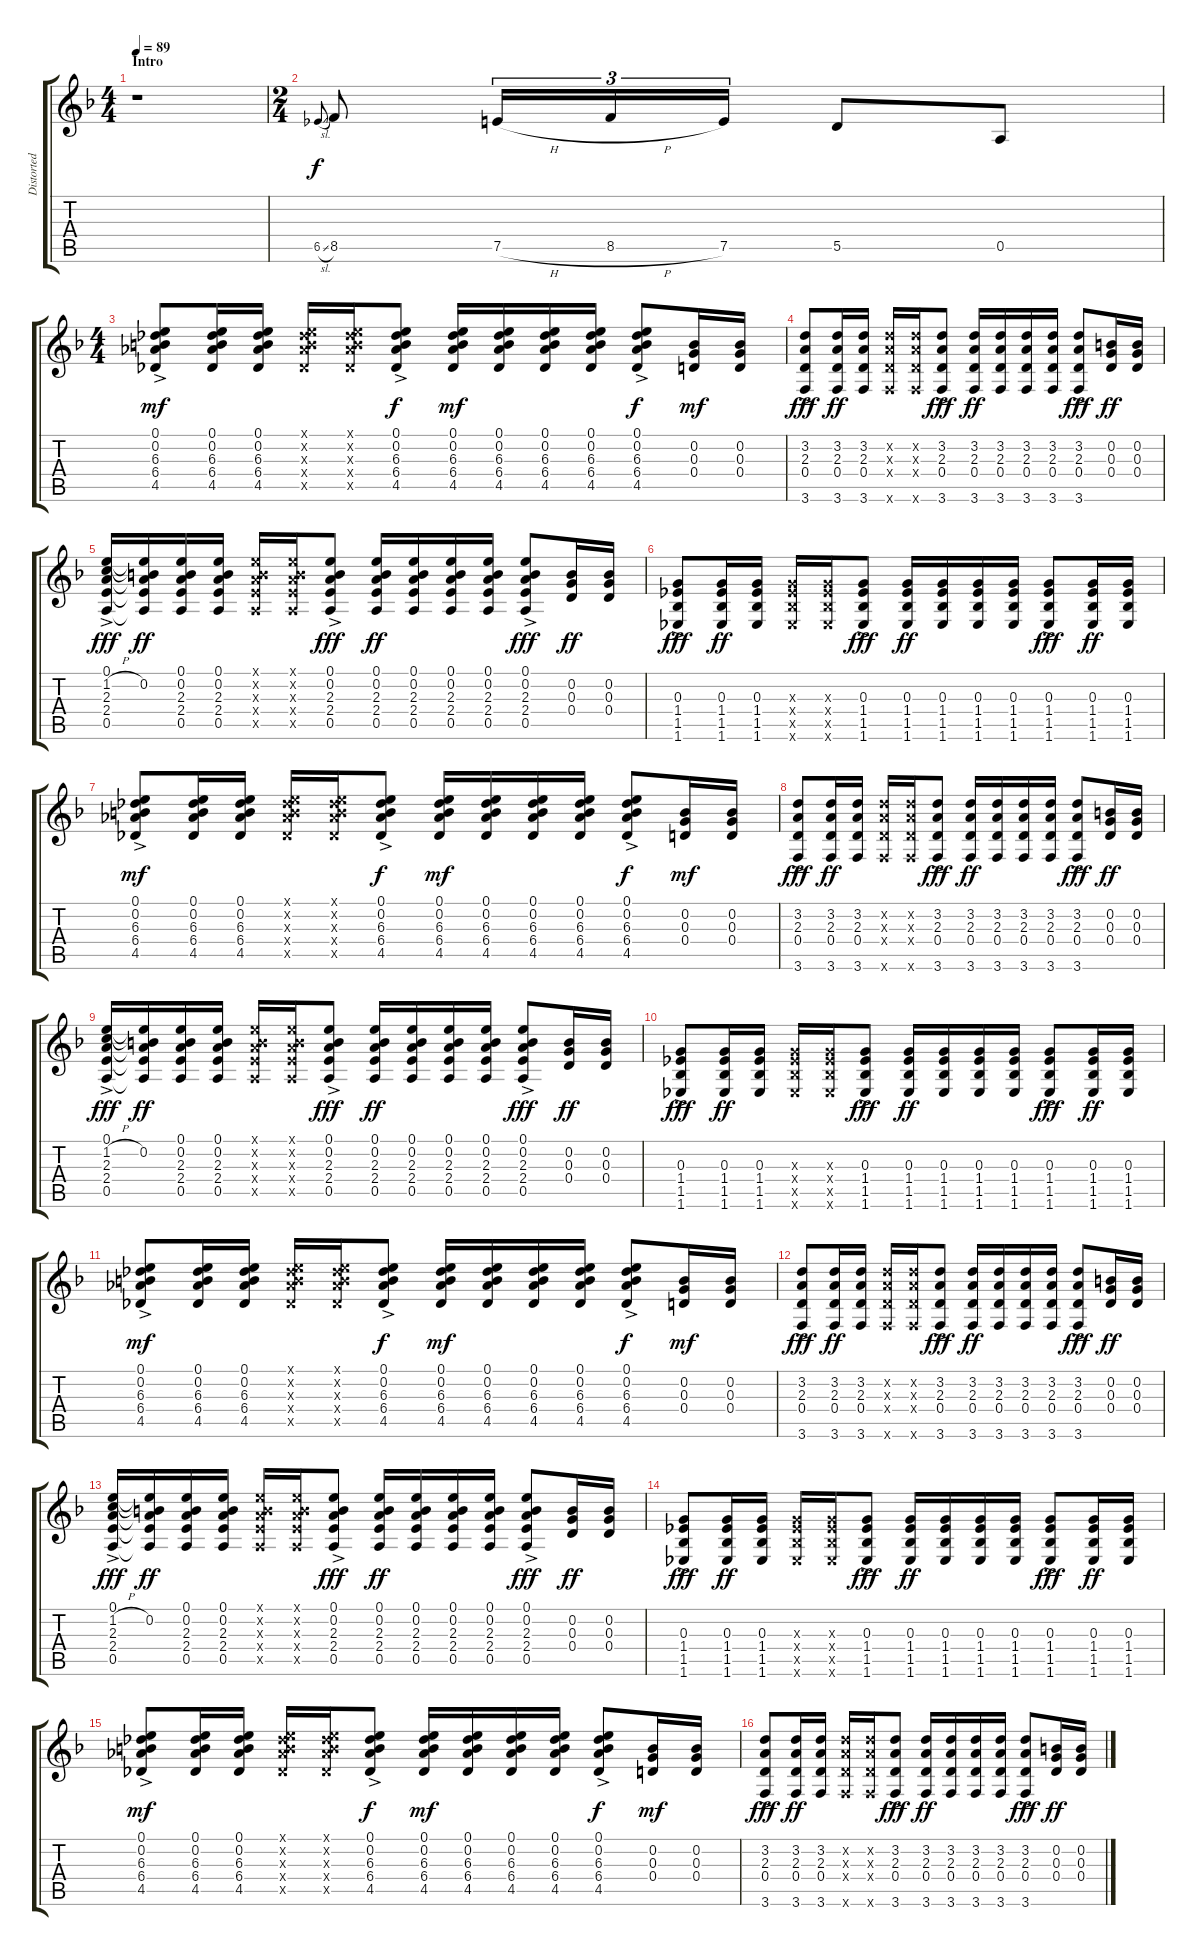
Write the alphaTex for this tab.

\track ("Distorted Guitar 2" "Distorted ") {instrument distortionguitar}
\staff {score tabs}
\tuning (E4 B3 G3 D3 A2 D2) {hide}
\ts (4 4)
\section ("" "Intro")
\tempo 89
\clef g2
\ks f
r.1{dy f instrument distortionguitar} |
\ts (2 4)
6.5{sl}.8{gr onbeat} 8.5.8 7.5{h}.16{tu (3 2)} 8.5{h}.16{tu (3 2)} 7.5.16{tu (3 2)} 5.5.8 0.5.8 |
\ts (4 4)
(0.1{ac} 0.2{ac} 6.3{ac} 6.4{ac} 4.5{ac}).8{dy mf} (0.1 0.2 6.3 6.4 4.5).16 (0.1 0.2 6.3 6.4 4.5).16 (0.1{x} 0.2{x} 6.3{x} 6.4{x} 4.5{x}).16 (0.1{x} 0.2{x} 6.3{x} 6.4{x} 4.5{x}).16 (0.1{ac} 0.2{ac} 6.3{ac} 6.4{ac} 4.5{ac}).8{dy f} (0.1 0.2 6.3 6.4 4.5).16{dy mf} (0.1 0.2 6.3 6.4 4.5).16 (0.1 0.2 6.3 6.4 4.5).16 (0.1 0.2 6.3 6.4 4.5).16 (0.1{ac} 0.2{ac} 6.3{ac} 6.4{ac} 4.5{ac}).8{dy f} (0.2 0.3 0.4).16{dy mf} (0.2 0.3 0.4).16 |
(3.2{ac} 2.3{ac} 0.4{ac} 3.6{ac}).8{dy fff} (3.2 2.3 0.4 3.6).16{dy ff} (3.2 2.3 0.4 3.6).16 (3.2{x} 2.3{x} 0.4{x} 3.6{x}).16 (3.2{x} 2.3{x} 0.4{x} 3.6{x}).16 (3.2{ac} 2.3{ac} 0.4{ac} 3.6{ac}).8{dy fff} (3.2 2.3 0.4 3.6).16{dy ff} (3.2 2.3 0.4 3.6).16 (3.2 2.3 0.4 3.6).16 (3.2 2.3 0.4 3.6).16 (3.2{ac} 2.3{ac} 0.4{ac} 3.6{ac}).8{dy fff} (0.2 0.3 0.4).16{dy ff} (0.2 0.3 0.4).16 |
(0.1{ac} 1.2{h ac} 2.3{ac} 2.4{ac} 0.5{ac}).16{dy fff} (0.1{t} 0.2 2.3{t} 2.4{t} 0.5{t}).16{dy ff} (0.1 0.2 2.3 2.4 0.5).16 (0.1 0.2 2.3 2.4 0.5).16 (0.1{x} 0.2{x} 2.3{x} 2.4{x} 0.5{x}).16 (0.1{x} 0.2{x} 2.3{x} 2.4{x} 0.5{x}).16 (0.1{ac} 0.2{ac} 2.3{ac} 2.4{ac} 0.5{ac}).8{dy fff} (0.1 0.2 2.3 2.4 0.5).16{dy ff} (0.1 0.2 2.3 2.4 0.5).16 (0.1 0.2 2.3 2.4 0.5).16 (0.1 0.2 2.3 2.4 0.5).16 (0.1{ac} 0.2{ac} 2.3{ac} 2.4{ac} 0.5{ac}).8{dy fff} (0.2 0.3 0.4).16{dy ff} (0.2 0.3 0.4).16 |
(0.3{ac} 1.4{ac} 1.5{ac} 1.6{ac}).8{dy fff} (0.3 1.4 1.5 1.6).16{dy ff} (0.3 1.4 1.5 1.6).16 (0.3{x} 1.4{x} 1.5{x} 1.6{x}).16 (0.3{x} 1.4{x} 1.5{x} 1.6{x}).16 (0.3{ac} 1.4{ac} 1.5{ac} 1.6{ac}).8{dy fff} (0.3 1.4 1.5 1.6).16{dy ff} (0.3 1.4 1.5 1.6).16 (0.3 1.4 1.5 1.6).16 (0.3 1.4 1.5 1.6).16 (0.3{ac} 1.4{ac} 1.5{ac} 1.6{ac}).8{dy fff} (0.3 1.4 1.5 1.6).16{dy ff} (0.3 1.4 1.5 1.6).16 |
(0.1{ac} 0.2{ac} 6.3{ac} 6.4{ac} 4.5{ac}).8{dy mf} (0.1 0.2 6.3 6.4 4.5).16 (0.1 0.2 6.3 6.4 4.5).16 (0.1{x} 0.2{x} 6.3{x} 6.4{x} 4.5{x}).16 (0.1{x} 0.2{x} 6.3{x} 6.4{x} 4.5{x}).16 (0.1{ac} 0.2{ac} 6.3{ac} 6.4{ac} 4.5{ac}).8{dy f} (0.1 0.2 6.3 6.4 4.5).16{dy mf} (0.1 0.2 6.3 6.4 4.5).16 (0.1 0.2 6.3 6.4 4.5).16 (0.1 0.2 6.3 6.4 4.5).16 (0.1{ac} 0.2{ac} 6.3{ac} 6.4{ac} 4.5{ac}).8{dy f} (0.2 0.3 0.4).16{dy mf} (0.2 0.3 0.4).16 |
(3.2{ac} 2.3{ac} 0.4{ac} 3.6{ac}).8{dy fff} (3.2 2.3 0.4 3.6).16{dy ff} (3.2 2.3 0.4 3.6).16 (3.2{x} 2.3{x} 0.4{x} 3.6{x}).16 (3.2{x} 2.3{x} 0.4{x} 3.6{x}).16 (3.2{ac} 2.3{ac} 0.4{ac} 3.6{ac}).8{dy fff} (3.2 2.3 0.4 3.6).16{dy ff} (3.2 2.3 0.4 3.6).16 (3.2 2.3 0.4 3.6).16 (3.2 2.3 0.4 3.6).16 (3.2{ac} 2.3{ac} 0.4{ac} 3.6{ac}).8{dy fff} (0.2 0.3 0.4).16{dy ff} (0.2 0.3 0.4).16 |
(0.1{ac} 1.2{h ac} 2.3{ac} 2.4{ac} 0.5{ac}).16{dy fff} (0.1{t} 0.2 2.3{t} 2.4{t} 0.5{t}).16{dy ff} (0.1 0.2 2.3 2.4 0.5).16 (0.1 0.2 2.3 2.4 0.5).16 (0.1{x} 0.2{x} 2.3{x} 2.4{x} 0.5{x}).16 (0.1{x} 0.2{x} 2.3{x} 2.4{x} 0.5{x}).16 (0.1{ac} 0.2{ac} 2.3{ac} 2.4{ac} 0.5{ac}).8{dy fff} (0.1 0.2 2.3 2.4 0.5).16{dy ff} (0.1 0.2 2.3 2.4 0.5).16 (0.1 0.2 2.3 2.4 0.5).16 (0.1 0.2 2.3 2.4 0.5).16 (0.1{ac} 0.2{ac} 2.3{ac} 2.4{ac} 0.5{ac}).8{dy fff} (0.2 0.3 0.4).16{dy ff} (0.2 0.3 0.4).16 |
(0.3{ac} 1.4{ac} 1.5{ac} 1.6{ac}).8{dy fff} (0.3 1.4 1.5 1.6).16{dy ff} (0.3 1.4 1.5 1.6).16 (0.3{x} 1.4{x} 1.5{x} 1.6{x}).16 (0.3{x} 1.4{x} 1.5{x} 1.6{x}).16 (0.3{ac} 1.4{ac} 1.5{ac} 1.6{ac}).8{dy fff} (0.3 1.4 1.5 1.6).16{dy ff} (0.3 1.4 1.5 1.6).16 (0.3 1.4 1.5 1.6).16 (0.3 1.4 1.5 1.6).16 (0.3{ac} 1.4{ac} 1.5{ac} 1.6{ac}).8{dy fff} (0.3 1.4 1.5 1.6).16{dy ff} (0.3 1.4 1.5 1.6).16 |
(0.1{ac} 0.2{ac} 6.3{ac} 6.4{ac} 4.5{ac}).8{dy mf} (0.1 0.2 6.3 6.4 4.5).16 (0.1 0.2 6.3 6.4 4.5).16 (0.1{x} 0.2{x} 6.3{x} 6.4{x} 4.5{x}).16 (0.1{x} 0.2{x} 6.3{x} 6.4{x} 4.5{x}).16 (0.1{ac} 0.2{ac} 6.3{ac} 6.4{ac} 4.5{ac}).8{dy f} (0.1 0.2 6.3 6.4 4.5).16{dy mf} (0.1 0.2 6.3 6.4 4.5).16 (0.1 0.2 6.3 6.4 4.5).16 (0.1 0.2 6.3 6.4 4.5).16 (0.1{ac} 0.2{ac} 6.3{ac} 6.4{ac} 4.5{ac}).8{dy f} (0.2 0.3 0.4).16{dy mf} (0.2 0.3 0.4).16 |
(3.2{ac} 2.3{ac} 0.4{ac} 3.6{ac}).8{dy fff} (3.2 2.3 0.4 3.6).16{dy ff} (3.2 2.3 0.4 3.6).16 (3.2{x} 2.3{x} 0.4{x} 3.6{x}).16 (3.2{x} 2.3{x} 0.4{x} 3.6{x}).16 (3.2{ac} 2.3{ac} 0.4{ac} 3.6{ac}).8{dy fff} (3.2 2.3 0.4 3.6).16{dy ff} (3.2 2.3 0.4 3.6).16 (3.2 2.3 0.4 3.6).16 (3.2 2.3 0.4 3.6).16 (3.2{ac} 2.3{ac} 0.4{ac} 3.6{ac}).8{dy fff} (0.2 0.3 0.4).16{dy ff} (0.2 0.3 0.4).16 |
(0.1{ac} 1.2{h ac} 2.3{ac} 2.4{ac} 0.5{ac}).16{dy fff} (0.1{t} 0.2 2.3{t} 2.4{t} 0.5{t}).16{dy ff} (0.1 0.2 2.3 2.4 0.5).16 (0.1 0.2 2.3 2.4 0.5).16 (0.1{x} 0.2{x} 2.3{x} 2.4{x} 0.5{x}).16 (0.1{x} 0.2{x} 2.3{x} 2.4{x} 0.5{x}).16 (0.1{ac} 0.2{ac} 2.3{ac} 2.4{ac} 0.5{ac}).8{dy fff} (0.1 0.2 2.3 2.4 0.5).16{dy ff} (0.1 0.2 2.3 2.4 0.5).16 (0.1 0.2 2.3 2.4 0.5).16 (0.1 0.2 2.3 2.4 0.5).16 (0.1{ac} 0.2{ac} 2.3{ac} 2.4{ac} 0.5{ac}).8{dy fff} (0.2 0.3 0.4).16{dy ff} (0.2 0.3 0.4).16 |
(0.3{ac} 1.4{ac} 1.5{ac} 1.6{ac}).8{dy fff} (0.3 1.4 1.5 1.6).16{dy ff} (0.3 1.4 1.5 1.6).16 (0.3{x} 1.4{x} 1.5{x} 1.6{x}).16 (0.3{x} 1.4{x} 1.5{x} 1.6{x}).16 (0.3{ac} 1.4{ac} 1.5{ac} 1.6{ac}).8{dy fff} (0.3 1.4 1.5 1.6).16{dy ff} (0.3 1.4 1.5 1.6).16 (0.3 1.4 1.5 1.6).16 (0.3 1.4 1.5 1.6).16 (0.3{ac} 1.4{ac} 1.5{ac} 1.6{ac}).8{dy fff} (0.3 1.4 1.5 1.6).16{dy ff} (0.3 1.4 1.5 1.6).16 |
(0.1{ac} 0.2{ac} 6.3{ac} 6.4{ac} 4.5{ac}).8{dy mf} (0.1 0.2 6.3 6.4 4.5).16 (0.1 0.2 6.3 6.4 4.5).16 (0.1{x} 0.2{x} 6.3{x} 6.4{x} 4.5{x}).16 (0.1{x} 0.2{x} 6.3{x} 6.4{x} 4.5{x}).16 (0.1{ac} 0.2{ac} 6.3{ac} 6.4{ac} 4.5{ac}).8{dy f} (0.1 0.2 6.3 6.4 4.5).16{dy mf} (0.1 0.2 6.3 6.4 4.5).16 (0.1 0.2 6.3 6.4 4.5).16 (0.1 0.2 6.3 6.4 4.5).16 (0.1{ac} 0.2{ac} 6.3{ac} 6.4{ac} 4.5{ac}).8{dy f} (0.2 0.3 0.4).16{dy mf} (0.2 0.3 0.4).16 |
(3.2{ac} 2.3{ac} 0.4{ac} 3.6{ac}).8{dy fff} (3.2 2.3 0.4 3.6).16{dy ff} (3.2 2.3 0.4 3.6).16 (3.2{x} 2.3{x} 0.4{x} 3.6{x}).16 (3.2{x} 2.3{x} 0.4{x} 3.6{x}).16 (3.2{ac} 2.3{ac} 0.4{ac} 3.6{ac}).8{dy fff} (3.2 2.3 0.4 3.6).16{dy ff} (3.2 2.3 0.4 3.6).16 (3.2 2.3 0.4 3.6).16 (3.2 2.3 0.4 3.6).16 (3.2{ac} 2.3{ac} 0.4{ac} 3.6{ac}).8{dy fff} (0.2 0.3 0.4).16{dy ff} (0.2 0.3 0.4).16
